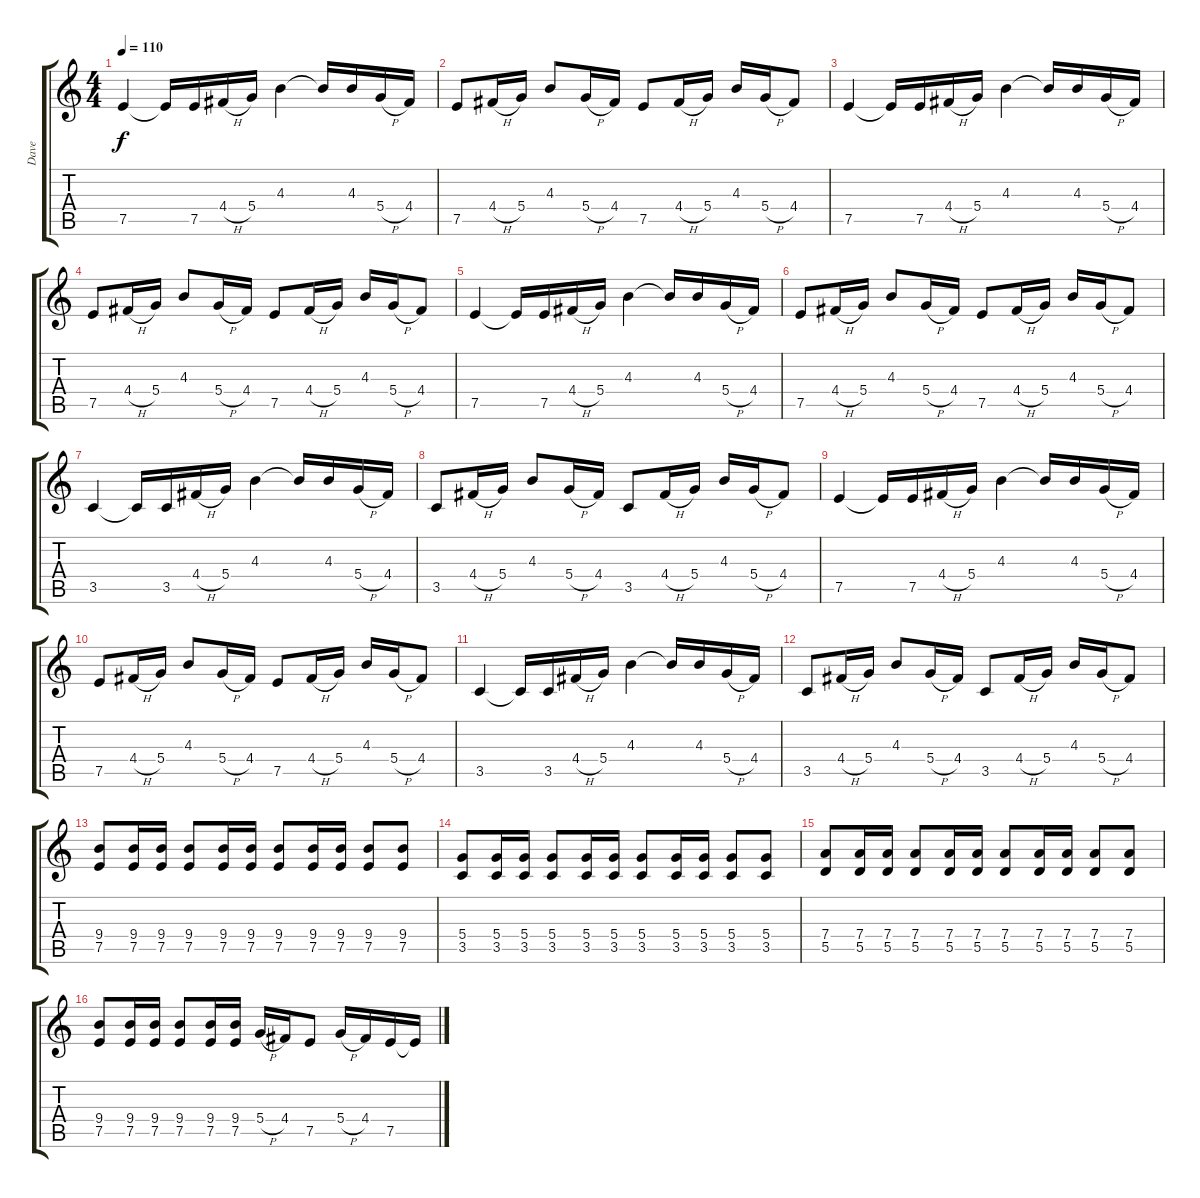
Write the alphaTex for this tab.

\track ("Dave" "Dave") {instrument distortionguitar}
\staff {score tabs}
\tuning (E4 B3 G3 D3 A2 E2) {hide}
\ts (4 4)
\tempo 110
\clef g2
\ks c
7.5.4{dy f} 7.5{t}.16 7.5.16 4.4{h}.16 5.4.16 4.3.4 4.3{t}.16 4.3.16 5.4{h}.16 4.4.16 |
7.5.8 4.4{h}.16 5.4.16 4.3.8 5.4{h}.16 4.4.16 7.5.8 4.4{h}.16 5.4.16 4.3.16 5.4{h}.16 4.4.8 |
7.5.4 7.5{t}.16 7.5.16 4.4{h}.16 5.4.16 4.3.4 4.3{t}.16 4.3.16 5.4{h}.16 4.4.16 |
7.5.8 4.4{h}.16 5.4.16 4.3.8 5.4{h}.16 4.4.16 7.5.8 4.4{h}.16 5.4.16 4.3.16 5.4{h}.16 4.4.8 |
7.5.4 7.5{t}.16 7.5.16 4.4{h}.16 5.4.16 4.3.4 4.3{t}.16 4.3.16 5.4{h}.16 4.4.16 |
7.5.8 4.4{h}.16 5.4.16 4.3.8 5.4{h}.16 4.4.16 7.5.8 4.4{h}.16 5.4.16 4.3.16 5.4{h}.16 4.4.8 |
3.5.4 3.5{t}.16 3.5.16 4.4{h}.16 5.4.16 4.3.4 4.3{t}.16 4.3.16 5.4{h}.16 4.4.16 |
3.5.8 4.4{h}.16 5.4.16 4.3.8 5.4{h}.16 4.4.16 3.5.8 4.4{h}.16 5.4.16 4.3.16 5.4{h}.16 4.4.8 |
7.5.4 7.5{t}.16 7.5.16 4.4{h}.16 5.4.16 4.3.4 4.3{t}.16 4.3.16 5.4{h}.16 4.4.16 |
7.5.8 4.4{h}.16 5.4.16 4.3.8 5.4{h}.16 4.4.16 7.5.8 4.4{h}.16 5.4.16 4.3.16 5.4{h}.16 4.4.8 |
3.5.4 3.5{t}.16 3.5.16 4.4{h}.16 5.4.16 4.3.4 4.3{t}.16 4.3.16 5.4{h}.16 4.4.16 |
3.5.8 4.4{h}.16 5.4.16 4.3.8 5.4{h}.16 4.4.16 3.5.8 4.4{h}.16 5.4.16 4.3.16 5.4{h}.16 4.4.8 |
(9.4 7.5).8 (9.4 7.5).16 (9.4 7.5).16 (9.4 7.5).8 (9.4 7.5).16 (9.4 7.5).16 (9.4 7.5).8 (9.4 7.5).16 (9.4 7.5).16 (9.4 7.5).8 (9.4 7.5).8 |
(5.4 3.5).8 (5.4 3.5).16 (5.4 3.5).16 (5.4 3.5).8 (5.4 3.5).16 (5.4 3.5).16 (5.4 3.5).8 (5.4 3.5).16 (5.4 3.5).16 (5.4 3.5).8 (5.4 3.5).8 |
(7.4 5.5).8 (7.4 5.5).16 (7.4 5.5).16 (7.4 5.5).8 (7.4 5.5).16 (7.4 5.5).16 (7.4 5.5).8 (7.4 5.5).16 (7.4 5.5).16 (7.4 5.5).8 (7.4 5.5).8 |
(9.4 7.5).8 (9.4 7.5).16 (9.4 7.5).16 (9.4 7.5).8 (9.4 7.5).16 (9.4 7.5).16 5.4{h}.16 4.4.16 7.5.8 5.4{h}.16 4.4.16 7.5.16 7.5{t}.16
